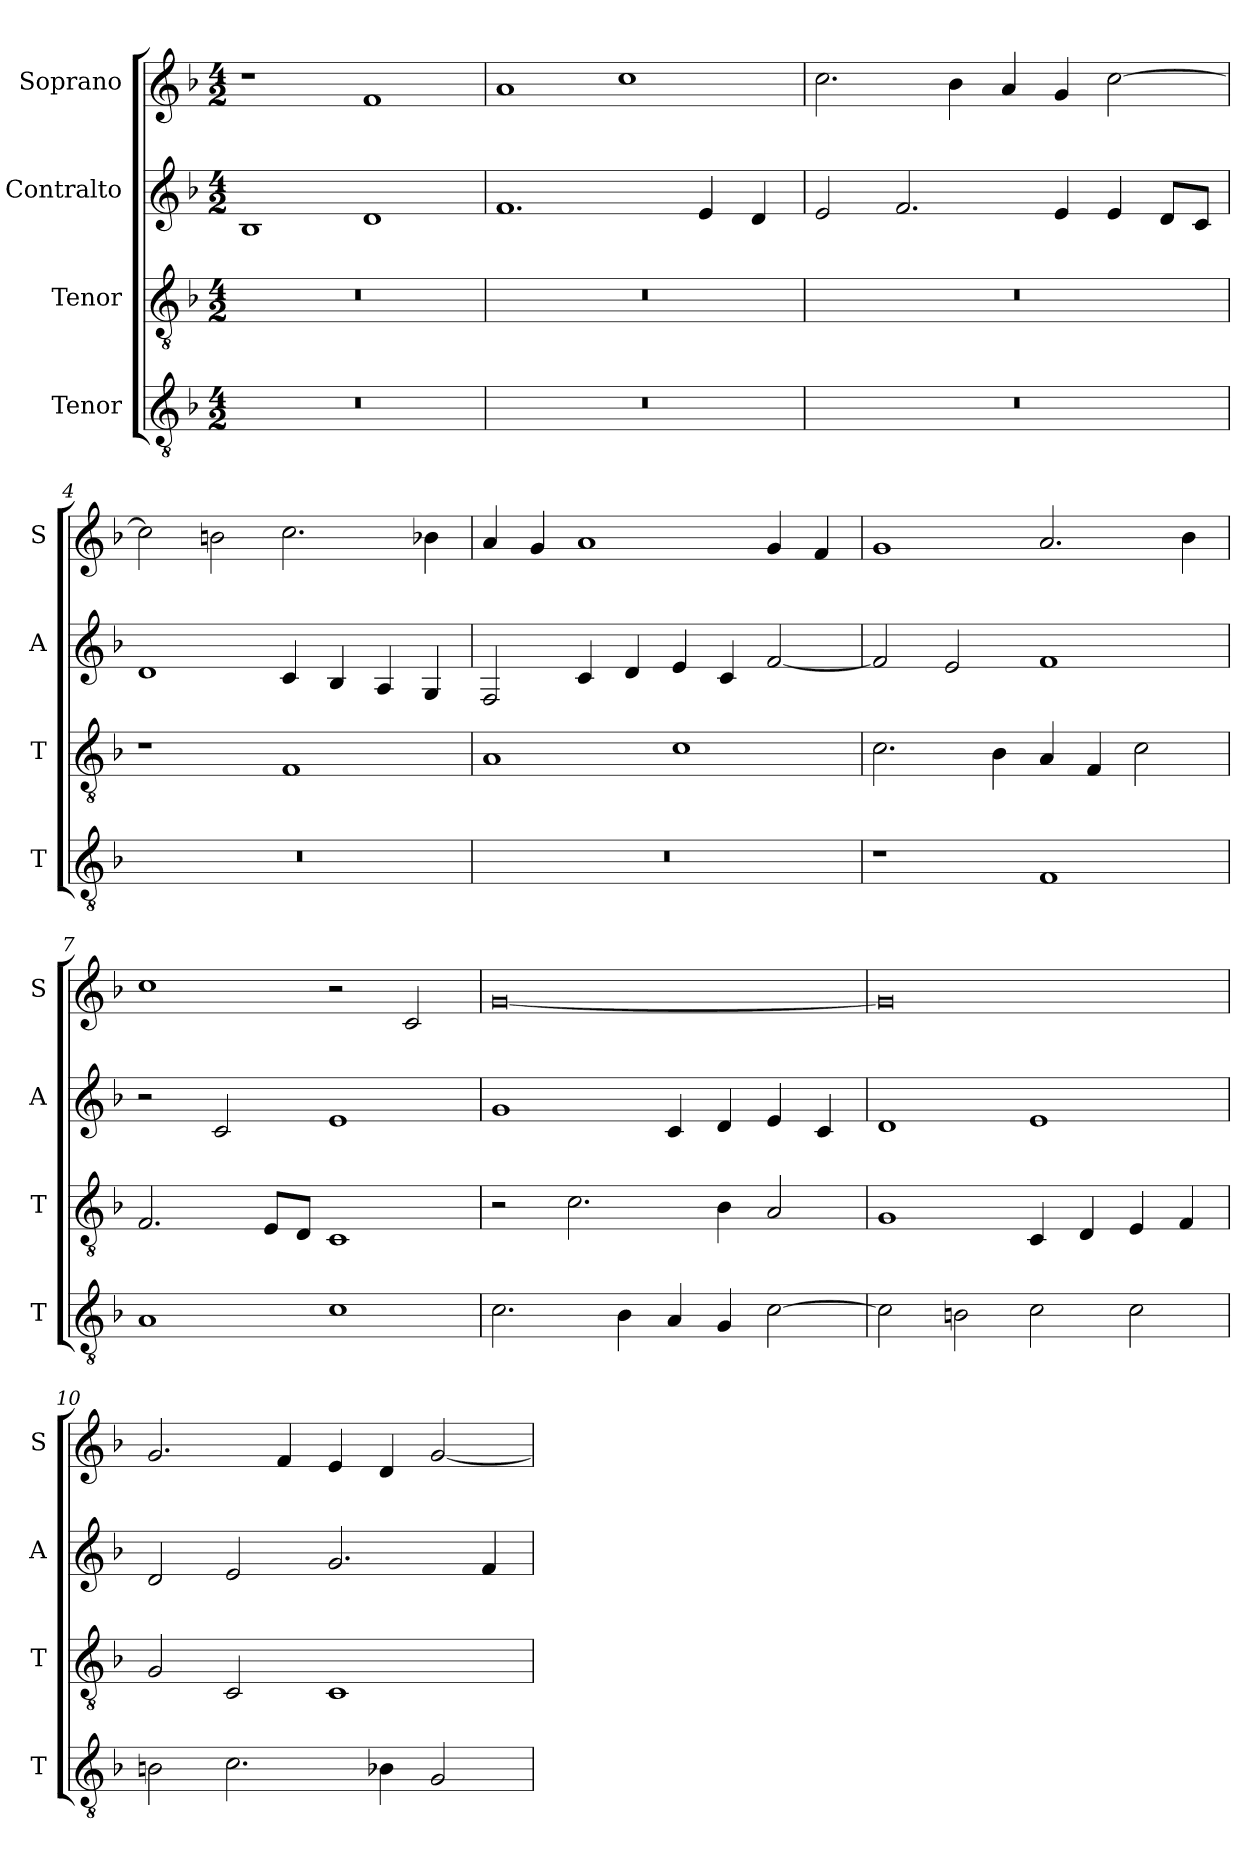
**kern	**kern	**kern	**kern
*part4	*part3	*part2	*part1
*staff4	*staff3	*staff2	*staff1
*I"Tenor	*I"Tenor	*I"Contralto	*I"Soprano
*I'T	*I'T	*I'A	*I'S
*clefGv2	*clefGv2	*clefG2	*clefG2
*k[b-]	*k[b-]	*k[b-]	*k[b-]
*F:ion	*F:ion	*F:ion	*F:ion
*M4/2	*M4/2	*M4/2	*M4/2
=1	=1	=1	=1
0r	0r	1B-	1r
.	.	1d	1f
=2	=2	=2	=2
0r	0r	1.f	1a
.	.	.	1cc
.	.	4e	.
.	.	4d	.
=3	=3	=3	=3
0r	0r	2e	2.cc
.	.	2.f	.
.	.	.	4b-
.	.	.	4a
.	.	4e	4g
.	.	4e	[2cc
.	.	8d/L	.
.	.	8c/J	.
=4	=4	=4	=4
0r	1r	1d	2cc]
.	.	.	2bn
.	1F	4c	2.cc
.	.	4B-	.
.	.	4A	.
.	.	4G	4b-X
=5	=5	=5	=5
0r	1A	2F	4a
.	.	.	4g
.	.	4c	1a
.	.	4d	.
.	1c	4e	.
.	.	4c	.
.	.	[2f	4g
.	.	.	4f
=6	=6	=6	=6
1r	2.c	2f]	1g
.	.	2e	.
.	4B-	.	.
1F	4A	1f	2.a
.	4F	.	.
.	2c	.	.
.	.	.	4b-
=7	=7	=7	=7
1A	2.F	2r	1cc
.	.	2c	.
.	8E/L	.	.
.	8D/J	.	.
1c	1C	1e	2r
.	.	.	2c
=8	=8	=8	=8
2.c	2r	1g	[0g
.	2.c	.	.
4B-	.	.	.
4A	.	4c	.
4G	4B-	4d	.
[2c	2A	4e	.
.	.	4c	.
=9	=9	=9	=9
2c]	1G	1d	0g]
2Bn	.	.	.
2c	4C	1e	.
.	4D	.	.
2c	4E	.	.
.	4F	.	.
=10	=10	=10	=10
2Bn	2G	2d	2.g
2.c	2C	2e	.
.	.	.	4f
.	1C	2.g	4e
4B-X	.	.	4d
2G	.	.	[2g
.	.	4f	.
=	=	=	=
*-	*-	*-	*-
